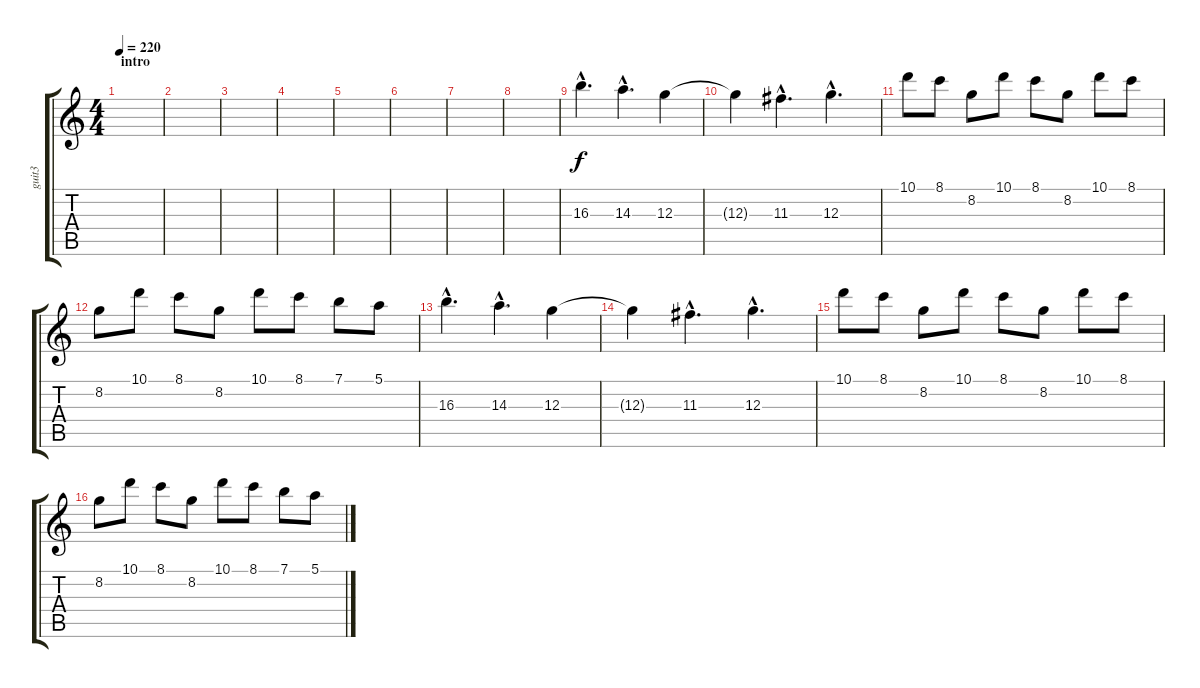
\track ("guit3" "guit3") {instrument distortionguitar}
\staff {score tabs}
\tuning (E4 B3 G3 D3 A2 E2) {hide}
\ts (4 4)
\section ("" "intro")
\tempo 220
\clef g2
\ks c
|
|
|
|
|
|
|
|
16.3{hac}.4{d} 14.3{hac}.4{d} 12.3.4 |
12.3{t}.4 11.3{hac}.4{d} 12.3{hac}.4{d} |
10.1.8 8.1.8 8.2.8 10.1.8 8.1.8 8.2.8 10.1.8 8.1.8 |
8.2.8 10.1.8 8.1.8 8.2.8 10.1.8 8.1.8 7.1.8 5.1.8 |
16.3{hac}.4{d} 14.3{hac}.4{d} 12.3.4 |
12.3{t}.4 11.3{hac}.4{d} 12.3{hac}.4{d} |
10.1.8 8.1.8 8.2.8 10.1.8 8.1.8 8.2.8 10.1.8 8.1.8 |
8.2.8 10.1.8 8.1.8 8.2.8 10.1.8 8.1.8 7.1.8 5.1.8
